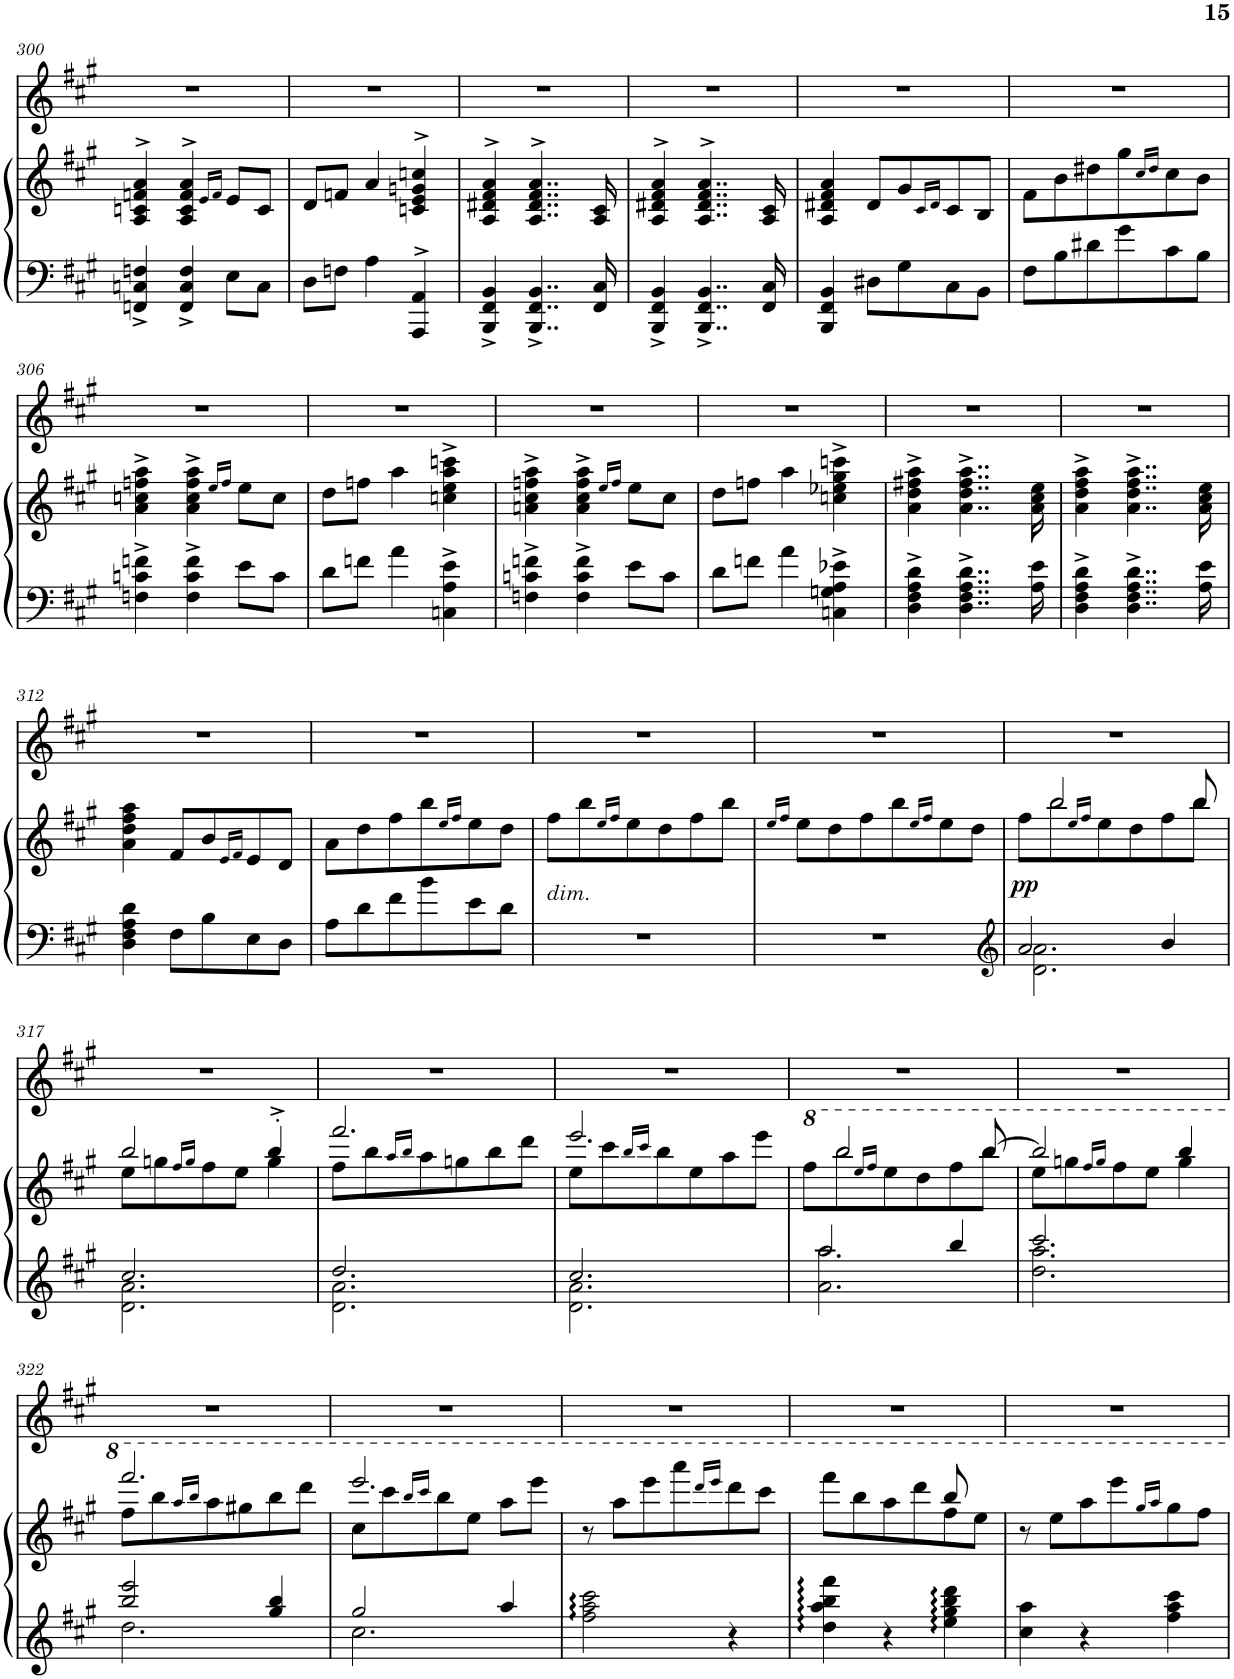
**kern	**kern	**kern	**dynam
*part1	*part1	*part1	*part1
*staff3	*staff2	*staff1	*staff1/2/3
*I"Piano	*	*	*
*I'Pno.	*	*	*
!!LO:PB:g=z
*clefG2	*clefG2	*clefG2	*
*k[f#c#g#]	*k[f#c#g#]	*k[f#c#g#]	*
*M3/4	*M3/4	*M3/4	*
=300	=300	=300	=300
4FFn/^< 4Cn/^< 4Fn/^<	4A/^> 4cn/^> 4fn/^> 4a/^>	2.r	.
4FF/^< 4C/^< 4F/^<	4A/^> 4c/^> 4f/^> 4a/^>	.	.
.	16qe/LL	.	.
.	16qf/JJ	.	.
8E\L	8e/L	.	.
8C\J	8c/J	.	.
=301	=301	=301	=301
8D\L	8d/L	2.r	.
8Fn\J	8fn/J	.	.
4A\	4a/	.	.
4AAA/^> 4AA/^>	4cn/^> 4e/^> 4gn/^> 4ccn/^>	.	.
=302	=302	=302	=302
4BBB/^< 4FF#/^< 4BB/^<	4A/^> 4d#X/^> 4f#/^> 4a/^>	2.r	.
4..BBB/^< 4..FF#/^< 4..BB/^<	4..A/^> 4..d#/^> 4..f#/^> 4..a/^>	.	.
16FF#/ 16C#/	16A/ 16c#/	.	.
=303	=303	=303	=303
4BBB/^< 4FF#/^< 4BB/^<	4A/^> 4d#X/^> 4f#/^> 4a/^>	2.r	.
4..BBB/^< 4..FF#/^< 4..BB/^<	4..A/^> 4..d#/^> 4..f#/^> 4..a/^>	.	.
16FF#/ 16C#/	16A/ 16c#/	.	.
=304	=304	=304	=304
4BBB/ 4FF#/ 4BB/	4A/ 4d#X/ 4f#/ 4a/	2.r	.
8D#X\L	8d#/L	.	.
8G#\	8g#/	.	.
.	16qc#/LL	.	.
.	16qd#/JJ	.	.
8C#\	8c#/	.	.
8BB\J	8B/J	.	.
=305	=305	=305	=305
8F#\L	8f#\L	2.r	.
8B\	8b\	.	.
8d#X\	8dd#X\	.	.
8g#\	8gg#\	.	.
.	16qcc#/LL	.	.
.	16qdd#/JJ	.	.
8c#\	8cc#\	.	.
8B\J	8b\J	.	.
!!LO:LB:g=z
=306	=306	=306	=306
4Fn\^> 4cn\^> 4fn\^>	4a\^> 4ccn\^> 4ffn\^> 4aa\^>	2.r	.
4F\^> 4c\^> 4f\^>	4a\^> 4cc\^> 4ff\^> 4aa\^>	.	.
.	16qee/LL	.	.
.	16qff/JJ	.	.
8e\L	8ee\L	.	.
8c\J	8cc\J	.	.
=307	=307	=307	=307
8d\L	8dd\L	2.r	.
8fn\J	8ffn\J	.	.
4a\	4aa\	.	.
4Cn\^ 4A\^ 4e\^	4ccn\^> 4ee\^> 4aa\^> 4cccn\^>	.	.
=308	=308	=308	=308
4Fn\^> 4cn\^> 4fn\^>	4an\^> 4cc#\^> 4ffn\^> 4aa\^>	2.r	.
4F\^> 4c\^> 4f\^>	4a\^> 4cc#\^> 4ff\^> 4aa\^>	.	.
.	16qee/LL	.	.
.	16qff/JJ	.	.
8e\L	8ee\L	.	.
8c\J	8cc#\J	.	.
=309	=309	=309	=309
8d\L	8dd\L	2.r	.
8fn\J	8ffn\J	.	.
4a\	4aa\	.	.
4Cn\^ 4Gn\^ 4A\^ 4e-X\^	4ccn\^> 4ee-X\^> 4gg#\^> 4cccn\^>	.	.
=310	=310	=310	=310
4D\^ 4F#\^ 4A\^ 4d\^	4a\^> 4dd\^> 4ff#X\^> 4aa\^>	2.r	.
4..D\^ 4..F#\^ 4..A\^ 4..d\^	4..a\^> 4..dd\^> 4..ff#\^> 4..aa\^>	.	.
16A\ 16e\	16a\ 16cc#\ 16ee\	.	.
=311	=311	=311	=311
4D\^ 4F#\^ 4A\^ 4d\^	4a\^> 4dd\^> 4ff#\^> 4aa\^>	2.r	.
4..D\^ 4..F#\^ 4..A\^ 4..d\^	4..a\^> 4..dd\^> 4..ff#\^> 4..aa\^>	.	.
16A\ 16e\	16a\ 16cc#\ 16ee\	.	.
!!LO:LB:g=z
=312	=312	=312	=312
4D\ 4F#\ 4A\ 4d\	4a\ 4dd\ 4ff#\ 4aa\	2.r	.
8F#\L	8f#/L	.	.
8B\	8b/	.	.
.	16qe/LL	.	.
.	16qf#/JJ	.	.
8E\	8e/	.	.
8D\J	8d/J	.	.
=313	=313	=313	=313
8A\L	8a\L	2.r	.
8d\	8dd\	.	.
8f#\	8ff#\	.	.
8b\	8bb\	.	.
.	16qee/LL	.	.
.	16qff#/JJ	.	.
8e\	8ee\	.	.
8d\J	8dd\J	.	.
=314	=314	=314	=314
!	!LO:TX:b:i:t=dim.	!	!
2.r	8ff#\L	2.r	.
.	8bb\	.	.
.	16qee/LL	.	.
.	16qff#/JJ	.	.
.	8ee\	.	.
.	8dd\	.	.
.	8ff#\	.	.
.	8bb\J	.	.
=315	=315	=315	=315
.	16qee/LL	.	.
.	16qff#/JJ	.	.
2.r	8ee\L	2.r	.
.	8dd\	.	.
.	8ff#\	.	.
.	8bb\	.	.
.	16qee/LL	.	.
.	16qff#/JJ	.	.
.	8ee\	.	.
.	8dd\J	.	.
=316	=316	=316	=316
*clefG2	*	*	*
*^	*^	*	*
!	!	!	!	!	!LO:DY:b=2
2a/	2.d\ 2.a\	8ff#\L	8ryy	2.r	pp
!	!	!LO:N:head=open	!	!	!
.	.	8bb\	2bb/	.	.
.	.	16qee/LL	.	.	.
.	.	16qff#/JJ	.	.	.
.	.	8ee\	.	.	.
.	.	8dd\	.	.	.
4b/	.	8ff#\	.	.	.
.	.	8bb\J	8bb/	.	.
!!LO:LB:g=z
=317	=317	=317	=317	=317	=317
2.cc#/	2.d\ 2.a\	8ee\L	2bb/	2.r	.
!	!	!LO:N:head=solid	!	!	!
.	.	8ggn\	.	.	.
.	.	16qff#/LL	.	.	.
.	.	16qgg/JJ	.	.	.
.	.	8ff#\	.	.	.
.	.	8ee\J	.	.	.
.	.	4gg\	4bb'^/	.	.
=318	=318	=318	=318	=318	=318
2.dd/	2.d\ 2.a\	8ff#\L	2.fff#/	2.r	.
!	!	!LO:N:head=solid	!	!	!
.	.	8bb\	.	.	.
.	.	16qaa/LL	.	.	.
.	.	16qbb/JJ	.	.	.
.	.	8aa\	.	.	.
.	.	8ggn\	.	.	.
.	.	8bb\	.	.	.
.	.	8ddd\J	.	.	.
=319	=319	=319	=319	=319	=319
2.cc#/	2.d\ 2.a\	8ee\L	2.eee/	2.r	.
!	!	!LO:N:head=solid	!	!	!
.	.	8ccc#\	.	.	.
.	.	16qbb/LL	.	.	.
.	.	16qccc#/JJ	.	.	.
.	.	8bb\	.	.	.
.	.	8ee\	.	.	.
.	.	8aa\	.	.	.
.	.	8eee\J	.	.	.
=320	=320	=320	=320	=320	=320
2aa/	2.a\ 2.aa\	8fff#\L	8ryy	2.r	.
!	!	!LO:N:head=open	!	!	!
.	.	8bbb\	2bbb/	.	.
.	.	16qeee/LL	.	.	.
.	.	16qfff#/JJ	.	.	.
.	.	8eee\	.	.	.
.	.	8ddd\	.	.	.
4bb/	.	8fff#\	.	.	.
.	.	8bbb\J	[8bbb/	.	.
=321	=321	=321	=321	=321	=321
2.ccc#/	2.dd\ 2.aa\	8eee\L	2bbb/]	2.r	.
!	!	!LO:N:head=solid	!	!	!
.	.	8gggn\	.	.	.
.	.	16qfff#/LL	.	.	.
.	.	16qggg/JJ	.	.	.
.	.	8fff#\	.	.	.
.	.	8eee\J	.	.	.
.	.	4ggg\	4bbb/	.	.
!!LO:LB:g=z
=322	=322	=322	=322	=322	=322
2bb/ 2eee/	2.dd\	8fff#\L	2.ffff#/	2.r	.
!	!	!LO:N:head=solid	!	!	!
.	.	8bbb\	.	.	.
.	.	16qaaa/LL	.	.	.
.	.	16qbbb/JJ	.	.	.
.	.	8aaa\	.	.	.
.	.	8ggg#X\	.	.	.
4gg#/ 4bb/	.	8bbb\	.	.	.
.	.	8dddd\J	.	.	.
=323	=323	=323	=323	=323	=323
2gg#/	2.cc#\	8ccc#\L	2.eeee/	2.r	.
!	!	!LO:N:head=solid	!	!	!
.	.	8cccc#\	.	.	.
.	.	16qbbb/LL	.	.	.
.	.	16qcccc#/JJ	.	.	.
.	.	8bbb\	.	.	.
.	.	8eee\J	.	.	.
4aa/	.	8aaa\L	.	.	.
.	.	8eeee\J	.	.	.
*v	*v	*	*	*	*
*	*v	*v	*	*
=324	=324	=324	=324
2ff#\ 2aa\ 2ccc#\	8r	2.r	.
.	8aaa\L	.	.
.	8eeee\	.	.
.	8aaaa\	.	.
.	16qdddd/LL	.	.
.	16qeeee/JJ	.	.
4r	8dddd\	.	.
.	8cccc#\J	.	.
=325	=325	=325	=325
*	*^	*	*
4dd\ 4aa\ 4bb\ 4fff#\	8ffff#\L	2ryy	2.r	.
.	8bbb\	.	.	.
4r	8aaa\	.	.	.
.	8dddd\	.	.	.
4ee\ 4gg#\ 4bb\ 4ddd\	8fff#\	8bbb/	.	.
.	8eee\J	8ryy	.	.
*	*v	*v	*	*
=326	=326	=326	=326
4cc#\ 4aa\	8r	2.r	.
.	8eee\L	.	.
4r	8aaa\	.	.
.	8eeee\	.	.
.	16qggg#/LL	.	.
.	16qaaa/JJ	.	.
4ff#\ 4aa\ 4ccc#\	8ggg#\	.	.
.	8fff#\J	.	.
=	=	=	=
*-	*-	*-	*-
